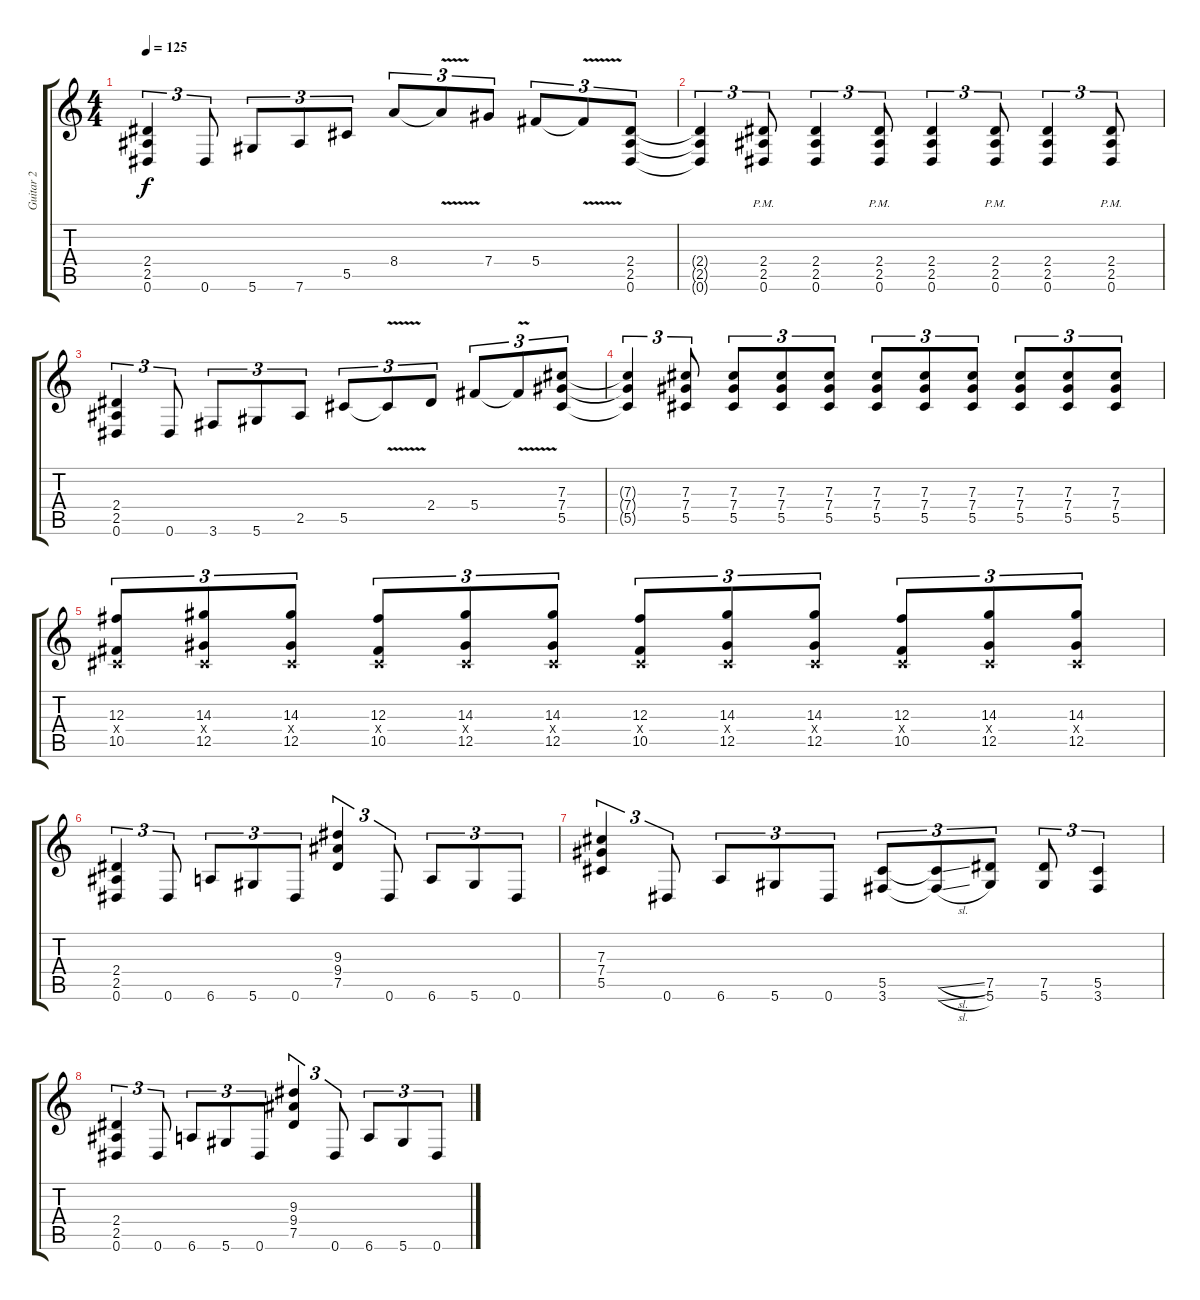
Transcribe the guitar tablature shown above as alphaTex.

\track ("Guitar 2" "Guitar 2") {instrument distortionguitar}
\staff {score tabs}
\tuning (Eb4 Bb3 Gb3 Db3 Ab2 Eb2) {hide}
\ts (4 4)
\tempo 125
\clef g2
\ks c
(2.4 2.5 0.6).4{tu (3 2) dy f} 0.6.8{tu (3 2)} 5.6.8{tu (3 2)} 7.6.8{tu (3 2)} 5.5.8{tu (3 2)} 8.4.8{tu (3 2)} 8.4{v t}.8{tu (3 2)} 7.4.8{tu (3 2)} 5.4.8{tu (3 2)} 5.4{v t}.8{tu (3 2)} (2.4 2.5 0.6).8{tu (3 2)} |
(2.4{t} 2.5{t} 0.6{t}).4{tu (3 2)} (2.4{pm} 2.5{pm} 0.6).8{tu (3 2)} (2.4 2.5 0.6).4{tu (3 2)} (2.4{pm} 2.5{pm} 0.6{pm}).8{tu (3 2)} (2.4 2.5 0.6).4{tu (3 2)} (2.4{pm} 2.5{pm} 0.6{pm}).8{tu (3 2)} (2.4 2.5 0.6).4{tu (3 2)} (2.4{pm} 2.5{pm} 0.6).8{tu (3 2)} |
(2.4 2.5 0.6).4{tu (3 2)} 0.6.8{tu (3 2)} 3.6.8{tu (3 2)} 5.6.8{tu (3 2)} 2.5.8{tu (3 2)} 5.5.8{tu (3 2)} 5.5{v t}.8{tu (3 2)} 2.4.8{tu (3 2)} 5.4.8{tu (3 2)} 5.4{v t}.8{tu (3 2)} (7.3 7.4 5.5).8{tu (3 2)} |
(7.3{t} 7.4{t} 5.5{t}).4{tu (3 2)} (7.3 7.4 5.5).8{tu (3 2)} (7.3 7.4 5.5).8{tu (3 2)} (7.3 7.4 5.5).8{tu (3 2)} (7.3 7.4 5.5).8{tu (3 2)} (7.3 7.4 5.5).8{tu (3 2)} (7.3 7.4 5.5).8{tu (3 2)} (7.3 7.4 5.5).8{tu (3 2)} (7.3 7.4 5.5).8{tu (3 2)} (7.3 7.4 5.5).8{tu (3 2)} (7.3 7.4 5.5).8{tu (3 2)} |
(12.3 0.4{x} 10.5).8{tu (3 2)} (14.3 0.4{x} 12.5).8{tu (3 2)} (14.3 0.4{x} 12.5).8{tu (3 2)} (12.3 0.4{x} 10.5).8{tu (3 2)} (14.3 0.4{x} 12.5).8{tu (3 2)} (14.3 0.4{x} 12.5).8{tu (3 2)} (12.3 0.4{x} 10.5).8{tu (3 2)} (14.3 0.4{x} 12.5).8{tu (3 2)} (14.3 0.4{x} 12.5).8{tu (3 2)} (12.3 0.4{x} 10.5).8{tu (3 2)} (14.3 0.4{x} 12.5).8{tu (3 2)} (14.3 0.4{x} 12.5).8{tu (3 2)} |
(2.4 2.5 0.6).4{tu (3 2)} 0.6.8{tu (3 2)} 6.6.8{tu (3 2)} 5.6.8{tu (3 2)} 0.6.8{tu (3 2)} (9.3 9.4 7.5).4{tu (3 2)} 0.6.8{tu (3 2)} 6.6.8{tu (3 2)} 5.6.8{tu (3 2)} 0.6.8{tu (3 2)} |
(7.3 7.4 5.5).4{tu (3 2)} 0.6.8{tu (3 2)} 6.6.8{tu (3 2)} 5.6.8{tu (3 2)} 0.6.8{tu (3 2)} (5.5 3.6).8{tu (3 2)} (5.5{sl t} 3.6{sl t}).8{tu (3 2)} (7.5 5.6).8{tu (3 2)} (7.5 5.6).8{tu (3 2)} (5.5 3.6).4{tu (3 2)} |
(2.4 2.5 0.6).4{tu (3 2)} 0.6.8{tu (3 2)} 6.6.8{tu (3 2)} 5.6.8{tu (3 2)} 0.6.8{tu (3 2)} (9.3 9.4 7.5).4{tu (3 2)} 0.6.8{tu (3 2)} 6.6.8{tu (3 2)} 5.6.8{tu (3 2)} 0.6.8{tu (3 2)}
